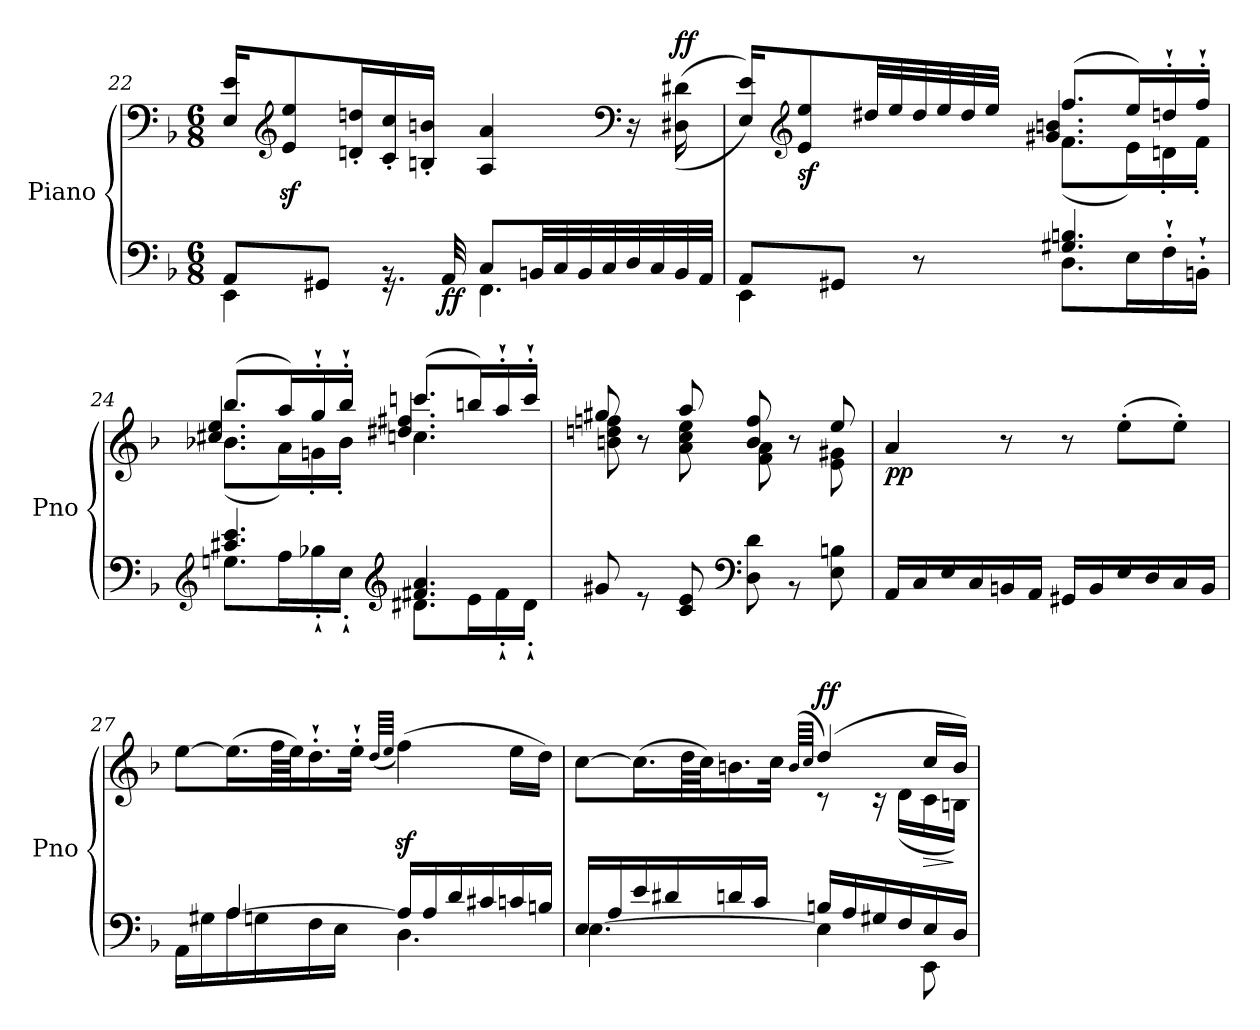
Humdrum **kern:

**kern	**kern	**dynam
*part1	*part1	*part1
*staff2	*staff1	*staff1/2
*I"Piano	*	*
*I'Pno	*	*
!!LO:LB:g=z
*clefF4	*clefF4	*
*k[b-]	*k[b-]	*
*M6/8	*M6/8	*
=22	=22	=22
*^	*	*
*	*^	*	*
2.ryy	8AA/L	4EE\	16E/ 16e/KL	.
*	*	*	*clefG2	*
.	.	.	8e/z< 8ee/z<	.
.	8GG#X/J	.	.	.
.	.	.	16dn/' 16ddn/'L	.
.	16.rGG	8rBB	16c/' 16cc/'	.
.	.	.	16Bn/' 16bn/'JJ	.
!	!	!	!	!LO:DY:b=2
.	32AA/	.	.	ff
.	8C/L	4.FF\	4A/ 4a/	.
.	32BBn/LL	.	.	.
.	32C/	.	.	.
.	32BB/	.	.	.
.	32C/	.	.	.
*	*	*	*clefF4	*
.	32D/	.	16r	.
.	32C/	.	.	.
!	!	!	!	!LO:DY:a
.	32BB/	.	((16D#X\ 16d#X\	ff
.	32AA/JJJ	.	.	.
=23	=23	=23	=23	=23
*	*	*	*^	*
*	*	*	*	*^	*
4.ryy	8AA/L	4EE\	16E/ 16e/KL))	4.ryy	4.ryy	.
*	*	*	*clefG2	*	*	*
!	!	!	!	!	!	!LO:DY:b
.	.	.	8e/ 8ee/	.	.	sf
.	8GG#X/J	.	.	.	.	.
.	.	.	32dd#X/LL	.	.	.
.	.	.	32ee/	.	.	.
.	8r	8ryy	32dd#/	.	.	.
.	.	.	32ee/	.	.	.
.	.	.	32dd#/	.	.	.
.	.	.	32ee/JJJ	.	.	.
!	!	!	!	!	!	!LO:DY:b
4.ryy	4.G#X/ 4.Bn/	8.D\L	(>8.ff/L	(8.f\L	4.g#X/ 4.bn/	other-dynamics
.	.	16E\L	16ee/L)	16e\L)	.	.
.	.	16F'`\	16ddn'`/	16dn'\	.	.
.	.	16BBn'`\JJ	16ff'`/JJ	16f'\JJ	.	.
!!LO:LB:g=z	!!	!!
=24	=24	=24	=24	=24	=24	=24
!	!	!	!	!	!	!LO:DY:b
*	*v	*v	*	*	*	*
4.c#X/ 4.e/	8.Gn\L	(>8.bb-/L	(8.b-X\L	4.cc#X/ 4.ee/	other-dynamics
.	16A\L	16aa/L)	16a\L)	.	.
.	16B-X'`\	16gg'`/	16gn'\	.	.
.	16E'`\JJ	16bb-'`/JJ	16b-'\JJ	.	.
*clefG2	*	*	*	*	*
!	!	!	!	!	!LO:DY:b
4.f#X/ 4.a/	8.d#X\L	(>8.cccn/L	4.ccn\	4.dd#X/ 4.ff#X/	other-dynamics
.	16e\L	16bbn/L)	.	.	.
.	16f#'`\	16aa'`/	.	.	.
.	16d#'`\JJ	16ccc'`/JJ	.	.	.
*	*	*	*v	*v	*
=25	=25	=25	=25	=25
2.ryy	8g#X/	8gg#X/	8bn\ 8ddn\ 8ffn\	.
.	8r	8r	8ryy	.
.	8c/ 8e/	8aa/	8a\ 8cc\ 8ee\	.
*clefF4	*	*	*	*
.	8D\ 8d\	8b/ 8ff/	8f\ 8a\	.
.	8r	8r	8ryy	.
.	8E\ 8Bn\	8ee/	8e\ 8g#X\	.
=26	=26	=26	=26	=26
!	!	!	!	!LO:DY:b
*	*	*v	*v	*
2.ryy	16AA/LL	4a/	pp
.	16C/	.	.
.	16E/	.	.
.	16C/	.	.
.	16BBn/	8r	.
.	16AA/JJ	.	.
.	16GG#X/LL	8r	.
.	16BB/	.	.
!	!	!	!LO:DY:b
.	16E/	(8ee'\L	other-dynamics
.	16D/	.	.
.	16C/	8ee'\J)	.
.	16BB/JJ	.	.
!!LO:LB:g=z
=27	=27	=27	=27
*	*^	*	*
2.ryy	16AA\LL	8ryy	[8ee\L	.
.	16G#X\	.	.	.
.	16A\	[4A/	(16.ee\L]	.
.	16Gn\	.	.	.
.	.	.	64ff\LL	.
.	.	.	64ee\JJ)	.
.	16F\	.	16.dd'`\	.
.	16E\JJ	.	.	.
.	.	.	32ee'`\JJk	.
.	.	.	(64qdd/LLLL	.
.	.	.	64qee/JJJJ	.
.	4.D\	16A/LL]	(4ffz<\)	.
.	.	16A/	.	.
.	.	16d/	.	.
.	.	16c#X/	.	.
.	.	16cn/	16ee\LL	.
.	.	16Bn/JJ	16dd\JJ)	.
=28	=28	=28	=28	=28
*	*	*	*^	*
2.ryy	16E/LL	[4.E\	[8cc\L	4.ryy	.
.	16A/	.	.	.	.
!	!	!	!	!	!LO:DY:a
.	16e/	.	(>16.cc\L]	.	other-dynamics
.	16d#X/	.	.	.	.
.	.	.	64dd\LL	.	.
.	.	.	64cc\JJ)	.	.
.	16dn/	.	16.bn\	.	.
.	16c/JJ	.	.	.	.
.	.	.	32cc\JJk	.	.
.	.	.	(64qb/LLLL	.	.
.	.	.	64qcc/JJJJ	.	.
!	!	!	!	!	!LO:DY:a
.	16Bn/LL	4E\]	(4dd/)	8r	ff
.	16A/	.	.	.	.
.	16G#X/	.	.	16r	.
.	16F/	.	.	(16d\LL	.
!	!	!	!	!	!LO:HP:b
.	16E/	8EE\	16cc/LL	16c\	>
.	16D/JJ	.	16b/JJ)	16Bn\JJ)	]
*v	*v	*v	*	*	*
*	*v	*v	*
=	=	=
*-	*-	*-
